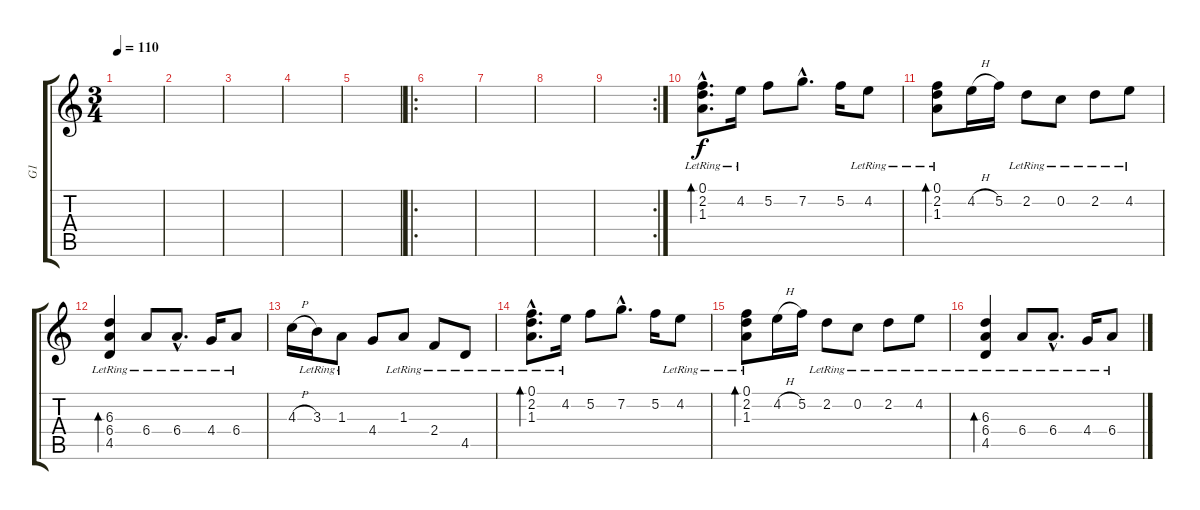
\track ("G1" "G1") {instrument overdrivenguitar}
\staff {score tabs}
\tuning (F4 C4 Ab3 Eb3 Bb2 F2) {hide}
\ts (3 4)
\tempo 110
\clef g2
\ks c
|
|
|
|
|
\ro
|
|
|
\rc 2
|
(0.1{hac lr} 2.2{hac lr} 1.3{hac lr}).8{d bd 120 instrument acousticguitarsteel} 4.2{lr}.16 5.2.8 7.2{hac}.8{d} 5.2.16 4.2{lr}.8 |
(0.1{lr} 2.2{lr} 1.3{lr}).8{bd 120} 4.2{h}.16 5.2.16 2.2{lr}.8 0.2{lr}.8 2.2{lr}.8 4.2{lr}.8 |
(6.3{lr} 6.4{lr} 4.5{lr}).4{bd 120 instrument acousticguitarsteel} 6.4{lr}.8 6.4{hac lr}.8{d} 4.4{lr}.16 6.4{lr}.8 |
4.3{h}.16 3.3{lr}.16 1.3{lr}.8 4.4.8 1.3{lr}.8 2.4{lr}.8 4.5{lr}.8 |
(0.1{hac lr} 2.2{hac lr} 1.3{hac lr}).8{d bd 120 instrument acousticguitarsteel} 4.2{lr}.16 5.2.8 7.2{hac}.8{d} 5.2.16 4.2{lr}.8 |
(0.1{lr} 2.2{lr} 1.3{lr}).8{bd 120} 4.2{h}.16 5.2.16 2.2{lr}.8 0.2{lr}.8 2.2{lr}.8 4.2{lr}.8 |
(6.3{lr} 6.4{lr} 4.5{lr}).4{bd 120 instrument acousticguitarsteel} 6.4{lr}.8 6.4{hac lr}.8{d} 4.4{lr}.16 6.4{lr}.8
